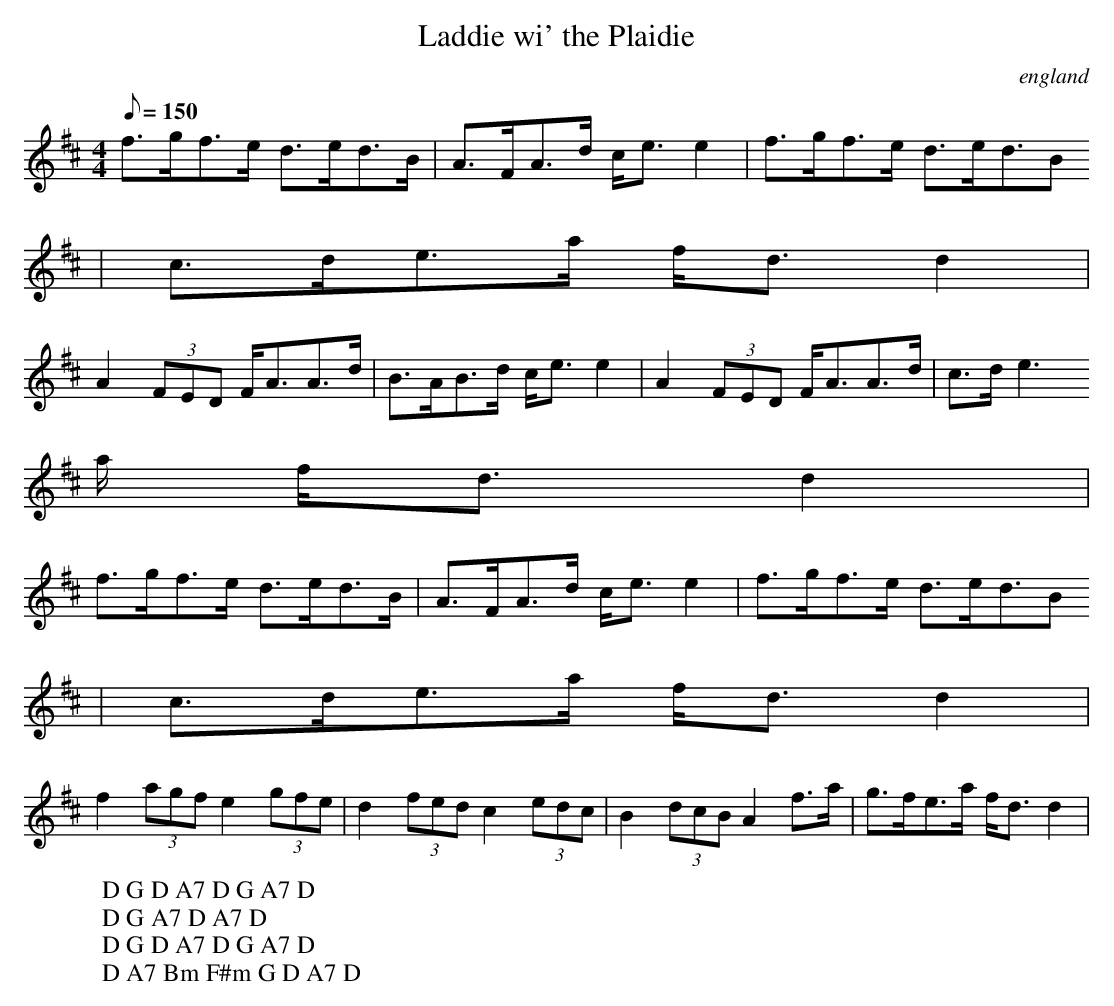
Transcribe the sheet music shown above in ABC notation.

X:1
T:Laddie wi' the Plaidie
O:england
M:4/4
L:1/8
Q:150
K:D
f3/2g/f3/2e/ d3/2e/d3/2B/|A3/2F/A3/2d/ c/e3/2e2|f3/2g/f3/2e/ d3/2e/d3/2B
/|c3/2d/e3/2a/ f/d3/2d2|
W: D G D A7 D G A7 D
A2(3FED F/A3/2A3/2d/|B3/2A/B3/2d/ c/e3/2e2|A2(3FED F/A3/2A3/2d/|c3/2d/e3
/2a/ f/d3/2d2|
W: D G A7 D A7 D
f3/2g/f3/2e/ d3/2e/d3/2B/|A3/2F/A3/2d/ c/e3/2e2|f3/2g/f3/2e/ d3/2e/d3/2B
/|c3/2d/e3/2a/ f/d3/2d2|
W: D G D A7 D G A7 D
f2(3agf e2(3gfe|d2(3fed c2(3edc|B2(3dcB A2f3/2a/|g3/2f/e3/2a/ f/d3/2d2|
W: D A7 Bm F#m G D A7 D
